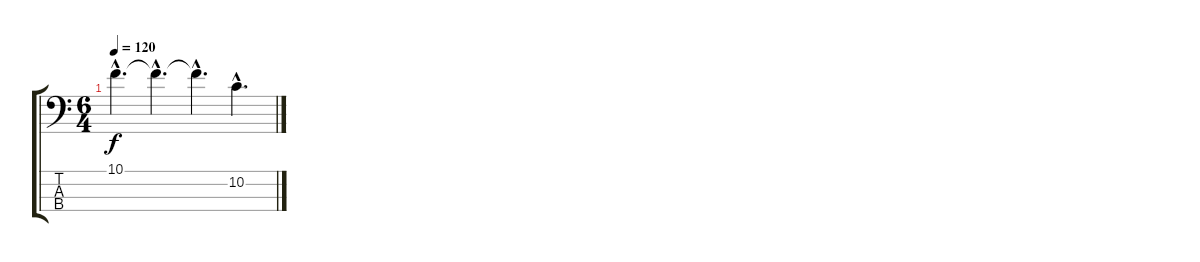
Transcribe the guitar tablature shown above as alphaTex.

\track "" {instrument electricbassfinger}
\staff {score tabs}
\tuning (G2 D2 A1 E1) {hide}
\ts (6 4)
\tempo 120
\clef f4
\ks c
10.1{hac}.4{d dy f} 10.1{hac t}.4{d} 10.1{hac t}.4{d} 10.2{hac}.4{d}
